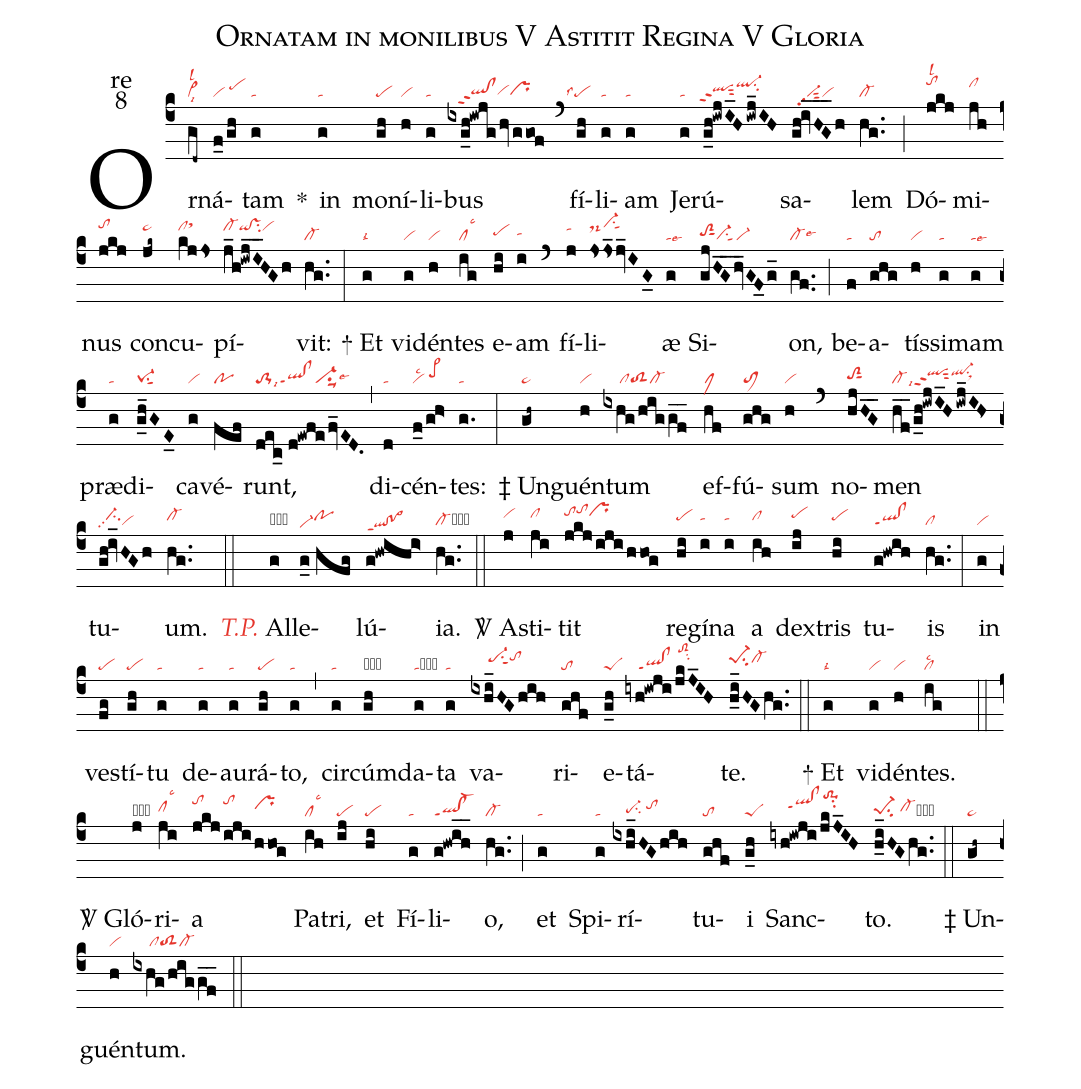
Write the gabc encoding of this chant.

name:Ornatam in monilibus V Astitit Regina V Gloria;
office-part:re;
mode:8;
nabc-lines:1;
%%
(c4) Or(gd~|vi>lsl2lsi8)ná(f_0/gh|vi/pehi)tam(g|ta) <sp>*</sp>() in(g|ta) mo(gh|pe)ní(h|vi)li(g|ta)bus(ixg_h!iwjg/hvggof|///qlhg!clhgppt2vihgprhg) (`) fí(gh|```pelss4)li(g|ta)am(g|ta) Je(g|ta)rú(g_h!iwjI_H/iwj_IH|`qlhhppt2sut2ql-hjsu2)sa(gh!iv_H_G_h|//vi-sut2pp2vi)lem(hg..|cl-) (;) Dó(jkj|tohklsl2)mi(jh|clhj)nus(jkj|tohk) con(jk~|pe~hj)cu(kjjs|clhjsthl)pí(j_h!iwj_I_HGh|cl-hjqihj!vshjsu2vihj)vit:(hg..|cl-) (:)

<sp>+</sp> Et(g|talsi2) vi(g|vi)dén(h|vi)tes(ig|cllsc3) e(hi|pehh)am(i|tahh) (`) fí(j|tahj)li(jsjs_2jv_IG_0|ds-hjvi-hksu1sut1)æ(g|talse6) Si(gjHG__hv_GF_0g_|toS2hhsut1vi-su1sut1vi-)on,(gf..|cl-lse6) (;) be(f|ta)a(ghg|to)tís(h|vi)si(g|ta)mam(g|talse6) præ(g|ta)di(g_h_GE_0|pe-1su1sut1)ca(g|vi)vé(fef|po)runt,(dec_//d!ewfe/fv_ED.|to-1lsi9ql!clppt1vi-su1suu1lse6) (,) di(d|ta)cén(f_0/gh>|vilsc2/pe>hi)tes:(g.|ta) (:)

<sp>‡</sp> Un(gh~|pe~)guén(h|vi)tum(ixhg/higgf__|/////cltoS2cl-) ef(hf|clM)fú(ghg|toM1)sum(h|vi) (`) no(hjHG__|toS2hhsut1)men(hf__/g_h!iwjI_H/iwj_IH>|cl-lsi9qlhippt2sut2ql-hisu1sux1) tu(gh!iv_HGh|//ci-hhpp2vi)um.(hg..|cl-hh) (::)

<i><c>T.P.</c></i> Al(g|obvi)le(g_0//hfg|vi-hepohh)lú(g!hwihi>|qlhe!po>heppt1){ia}.(hg..|cl-cb) (::)

<sp>V/</sp> A(j|vihi)sti(ji|clhi)tit(jkj/iji/hhog|tohjtohkprhj) re(hi|pehh)gí(i|tahh)na(i|tahh) a(ih|clhh) dex(ij|pehi)tris(hi|pehh) tu(g!hwih|ql!clppt1)is(hg..|cl) (:) in(g|vi) ves(fg|pe)tí(gh|pe)tu(g|ta) de(g|ta)au(g|ta)rá(gh|pe)to,(g|ta) (,) cir(g|ta)cúm(gh|obpe)da(g|tacb)ta(g|ta) va(ixhi_HGhih|/////pe-hisu1sut1tohj)ri(ghf|to)e(g_h|peS)tá(iyh!iwji/jkJ_IH|////ql!clppt1/toS2hmsu2)te.(h_i_HGhg..|pe-1hisu2cl-hi) (::)

<sp>+</sp> Et(g|talsi2) vi(g|vi)dén(h|vi)tes.(ig|cllsc2) (::)

<sp>V/</sp> Gló(j|obvihh)ri(ji|clhhlsc3)a(jkj|tohk|iji|tohk|hhog|prhi) Pa(ih|cllsc3)tri,(ij|pe) et(hi|pe) Fí(g|ta)li(g!hwih__|ql!cl-ppt1)o,(hg..|cl-) (;) et(g|ta) Spi(g|ta)rí(ixhi_HG/hih|////pe-hgsu2/tohi)tu(ghf|to)i(g_h|peS) Sanc(iyh!iwji/jkJ_IH|/////qlhi!clhippt1to-1hmsu2)to.(h_i_HGhg..|pe-1hgsu2/cl-hhcb) (::)

<sp>‡</sp> Un(gh~|pe~)guén(h|vi)tum.(ixhg/higgf__|/////cltoS2cl-) (::)
